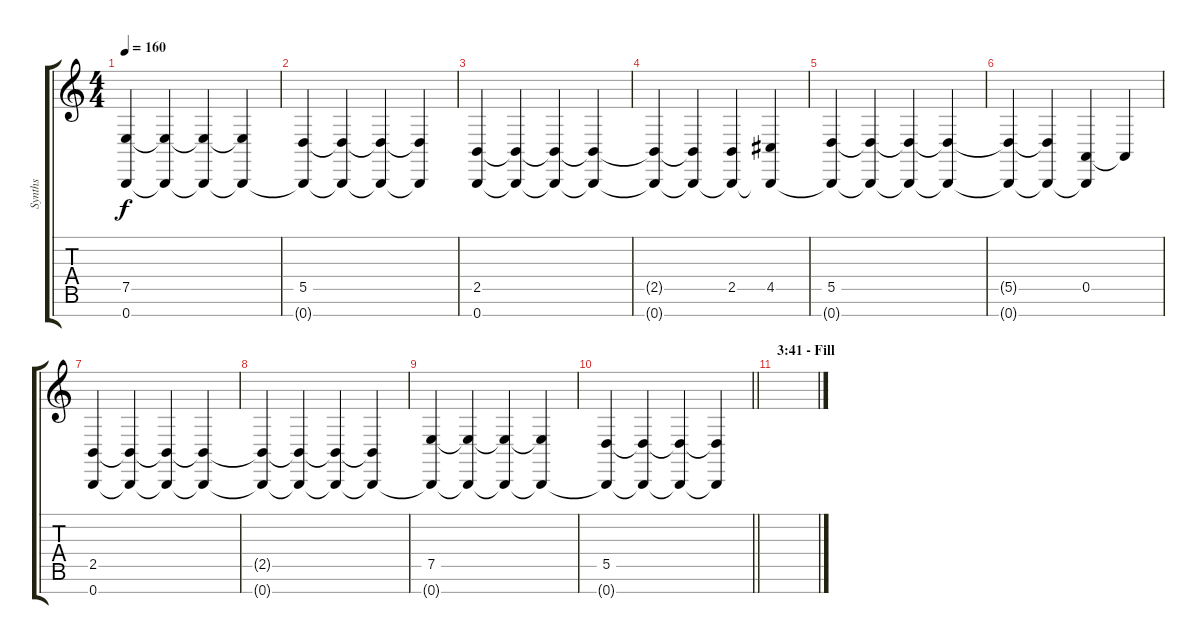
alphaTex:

\track ("Synths" "Synths") {instrument pad8sweep}
\staff {score tabs}
\tuning (E4 B3 G3 D3 A2 E2 B1) {hide}
\ts (4 4)
\tempo 160
\clef g2
\ks c
(7.5 0.7{t}).4{dy f} (7.5{t} 0.7{t}).4 (7.5{t} 0.7{t}).4 (7.5{t} 0.7{t}).4 |
(5.5 0.7{t}).4 (5.5{t} 0.7{t}).4 (5.5{t} 0.7{t}).4 (5.5{t} 0.7{t}).4 |
(2.5 0.7).4 (2.5{t} 0.7{t}).4 (2.5{t} 0.7{t}).4 (2.5{t} 0.7{t}).4 |
(2.5{t} 0.7{t}).4 (2.5{t} 0.7{t}).4 (2.5 0.7{t}).4 (4.5 0.7{t}).4 |
(5.5 0.7{t}).4 (5.5{t} 0.7{t}).4 (5.5{t} 0.7{t}).4 (5.5{t} 0.7{t}).4 |
(5.5{t} 0.7{t}).4 (5.5{t} 0.7{t}).4 (0.5 0.7{t}).4 0.5{t}.4 |
(2.5 0.7).4 (2.5{t} 0.7{t}).4 (2.5{t} 0.7{t}).4 (2.5{t} 0.7{t}).4 |
(2.5{t} 0.7{t}).4 (2.5{t} 0.7{t}).4 (2.5{t} 0.7{t}).4 (2.5{t} 0.7{t}).4 |
(7.5 0.7{t}).4 (7.5{t} 0.7{t}).4 (7.5{t} 0.7{t}).4 (7.5{t} 0.7{t}).4 |
\barLineRight lightlight
(5.5 0.7{t}).4 (5.5{t} 0.7{t}).4 (5.5{t} 0.7{t}).4 (5.5{t} 0.7{t}).4 |
\section ("" "3:41 - Fill")
